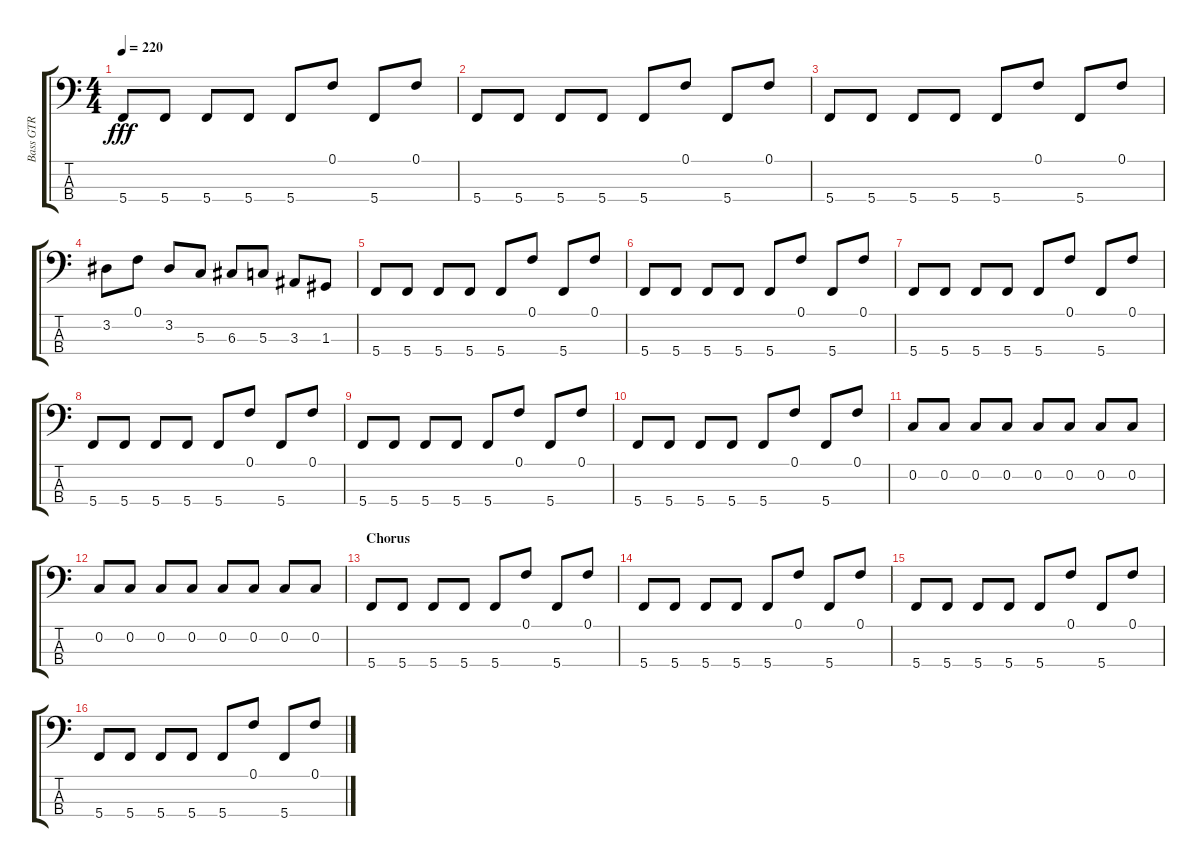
\track ("Bass GTR" "Bass GTR") {instrument electricbassfinger}
\staff {score tabs}
\tuning (F2 C2 G1 C1) {hide}
\ts (4 4)
\tempo 220
\clef f4
\ks aminor
5.4.8{dy fff} 5.4.8 5.4.8 5.4.8 5.4.8 0.1.8 5.4.8 0.1.8 |
5.4.8 5.4.8 5.4.8 5.4.8 5.4.8 0.1.8 5.4.8 0.1.8 |
5.4.8 5.4.8 5.4.8 5.4.8 5.4.8 0.1.8 5.4.8 0.1.8 |
3.2.8 0.1.8 3.2.8 5.3.8 6.3.8 5.3.8 3.3.8 1.3.8 |
5.4.8 5.4.8 5.4.8 5.4.8 5.4.8 0.1.8 5.4.8 0.1.8 |
5.4.8 5.4.8 5.4.8 5.4.8 5.4.8 0.1.8 5.4.8 0.1.8 |
5.4.8 5.4.8 5.4.8 5.4.8 5.4.8 0.1.8 5.4.8 0.1.8 |
5.4.8 5.4.8 5.4.8 5.4.8 5.4.8 0.1.8 5.4.8 0.1.8 |
5.4.8 5.4.8 5.4.8 5.4.8 5.4.8 0.1.8 5.4.8 0.1.8 |
5.4.8 5.4.8 5.4.8 5.4.8 5.4.8 0.1.8 5.4.8 0.1.8 |
0.2.8 0.2.8 0.2.8 0.2.8 0.2.8 0.2.8 0.2.8 0.2.8 |
0.2.8 0.2.8 0.2.8 0.2.8 0.2.8 0.2.8 0.2.8 0.2.8 |
\section ("" "Chorus")
5.4.8 5.4.8 5.4.8 5.4.8 5.4.8 0.1.8 5.4.8 0.1.8 |
5.4.8 5.4.8 5.4.8 5.4.8 5.4.8 0.1.8 5.4.8 0.1.8 |
5.4.8 5.4.8 5.4.8 5.4.8 5.4.8 0.1.8 5.4.8 0.1.8 |
5.4.8 5.4.8 5.4.8 5.4.8 5.4.8 0.1.8 5.4.8 0.1.8
